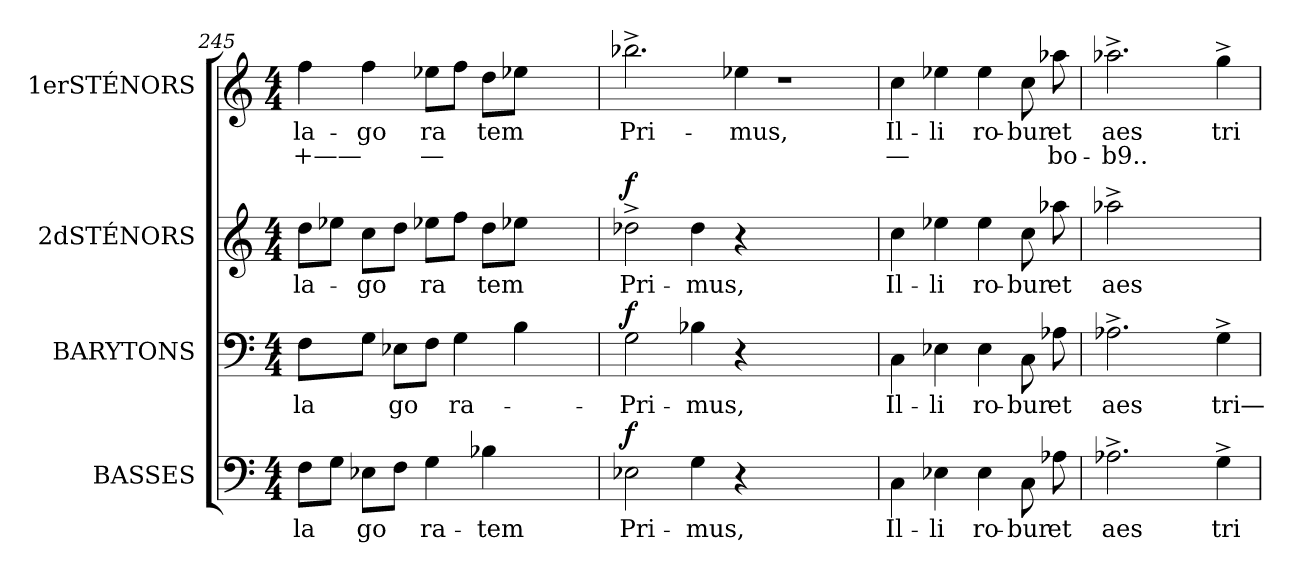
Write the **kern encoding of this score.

**kern	**text	**dynam	**kern	**text	**dynam	**kern	**text	**dynam	**kern	**text	**text
*part4	*part4	*part4	*part3	*part3	*part3	*part2	*part2	*part2	*part1	*part1	*part1
*staff4	*staff4	*staff4	*staff3	*staff3	*staff3	*staff2	*staff2	*staff2	*staff1	*staff1	*staff1
*I"BASSES	*	*	*I"BARYTONS	*	*	*I"2dSTÉNORS	*	*	*I"1erSTÉNORS	*	*
!!LO:LB:g=z
*clefF4	*	*	*clefF4	*	*	*clefG2	*	*	*clefG2	*	*
*k[]	*	*	*k[]	*	*	*k[]	*	*	*k[]	*	*
*M4/4	*	*	*M4/4	*	*	*M4/4	*	*	*M4/4	*	*
=245	=245	=245	=245	=245	=245	=245	=245	=245	=245	=245	=245
8Fi\L	la	.	4Fi\	la	.	8ddi\L	la-	.	4ffi\	la-	+——
8Gi\J	--	.	.	.	.	8ee-Xi\J	.	.	.	.	.
8E-Xi\L	go	.	8Gi\J	--	.	8cci\L	go	.	4ffi\	go	.
8Fi\J	.	.	8E-Xi\L	go	.	8ddi\J	.	.	.	.	.
4Gi\	ra-	.	8Fi\J	.	.	8ee-Xi\L	ra	.	8ee-Xi\L	ra	—
.	.	.	4Gi\	ra-	.	8ffi\J	--	.	8ffi\J	--	.
4B-Xi\	tem	.	.	.	.	8ddi\L	tem	.	8ddi\L	tem	.
.	.	.	4Bj\	.	.	8ee-Xi\J	.	.	8ee-Xi\J	.	.
4ryy	.	.	.	.	.	4ryy	.	.	4ryy	.	.
.	.	.	8ryy	.	.	.	.	.	.	.	.
=246	=246	=246	=246	=246	=246	=246	=246	=246	=246	=246	=246
!	!	!LO:DY:a	!	!	!LO:DY:a	!	!	!LO:DY:a	!	!	!
2E-Xi\	Pri-	f	2Gi\	Pri-	f	2dd-X^>i\	Pri-	f	2.bb-X^>i\	Pri-	.
4Gi\	mus,	.	4B-Xi\	mus,	.	4dd-i\	mus,	.	.	.	.
4r	.	.	4r	.	.	4r	.	.	4ee-Xi\	mus,	.
1ryy	.	.	1ryy	.	.	1ryy	.	.	1r	.	.
=247	=247	=247	=247	=247	=247	=247	=247	=247	=247	=247	=247
4Ci\	Il-	.	4Ci\	Il-	.	4cci\	Il-	.	4cci\	Il-	—
4E-Xi\	li	.	4E-Xi\	li	.	4ee-Xi\	li	.	4ee-Xi\	li	.
4E-i\	ro-	.	4E-i\	ro-	.	4ee-i\	ro-	.	4ee-i\	ro-	.
8Ci\	bur	.	8Ci\	bur	.	8cci\	bur	.	8cci\	bur	.
8A-Xi\	et	.	8A-Xi\	et	.	8aa-Xi\	et	.	8aa-Xi\	et	bo-
=248	=248	=248	=248	=248	=248	=248	=248	=248	=248	=248	=248
2.A-X^>i\	aes	.	2.A-X^>i\	aes	.	2aa-X^>i\	aes	.	2.aa-X^>^>i\	aes	b9..
.	.	.	.	.	.	2ryy	.	.	.	.	.
4G^>i\	tri-	.	4G^>i\	tri—	.	.	.	.	4gg^>i\	tri-	.
=	=	=	=	=	=	=	=	=	=	=	=
*-	*-	*-	*-	*-	*-	*-	*-	*-	*-	*-	*-
